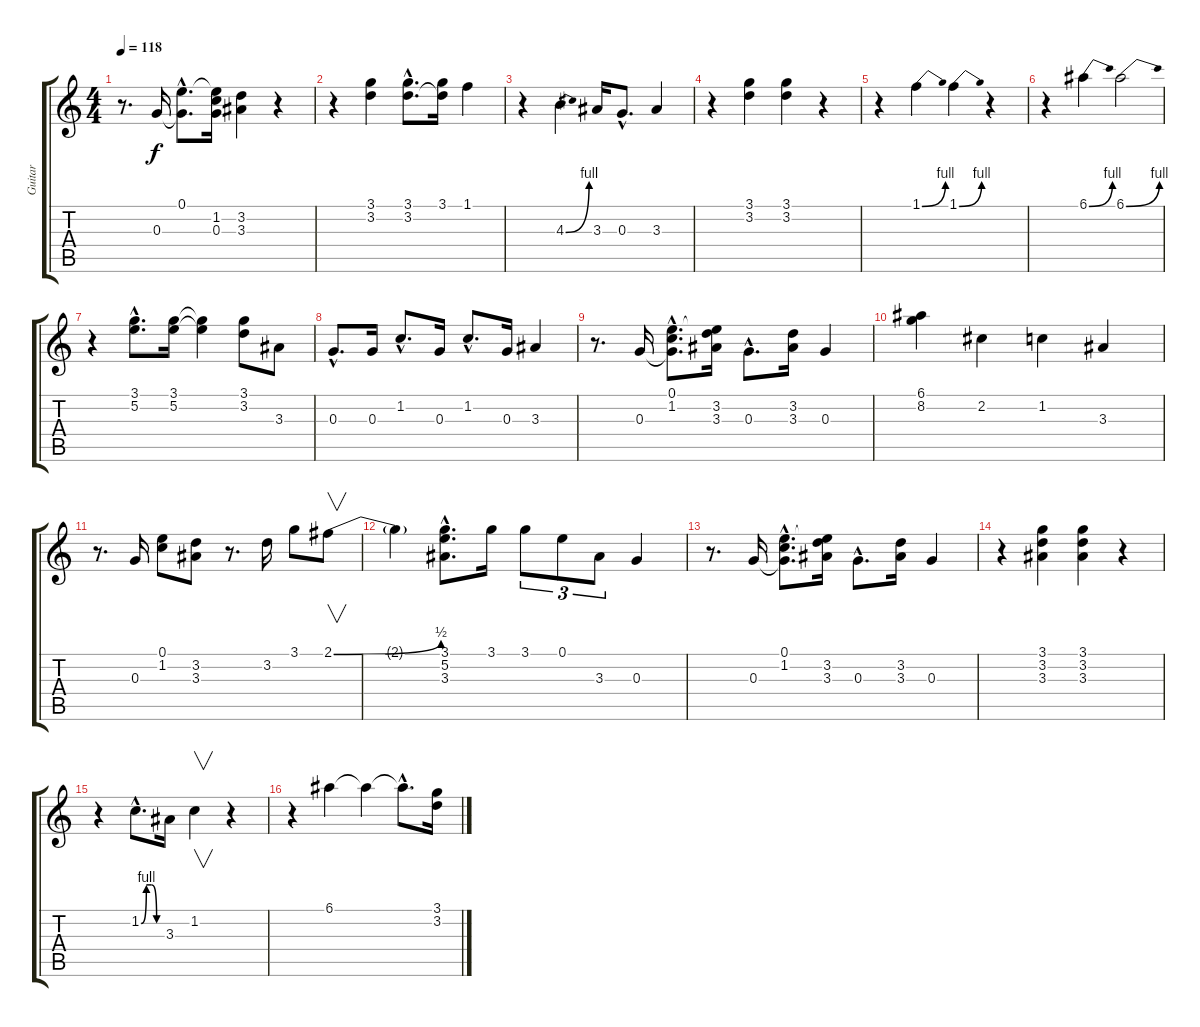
\track ("Guitar" "Guitar") {instrument electricguitarjazz}
\staff {score tabs}
\tuning (E4 B3 G3 D3 A2 E2) {hide}
\ts (4 4)
\tempo 118
\clef g2
\ks c
r.8{d dy f} 0.3.16 (0.1{hac} 0.3{hac t}).8{d} (0.1{t} 1.2 0.3).16 (3.2 3.3).4 r.4 |
r.4 (3.1 3.2).4 (3.1{hac} 3.2{hac}).8{d} (3.1 3.2{t}).16 1.1.4 |
r.4 4.3{be (bend 0 0 60 4)}.4 3.3.16 0.3{hac}.8{d} 3.3.4 |
r.4 (3.1 3.2).4 (3.1 3.2).4 r.4 |
r.4 1.1{be (bend 0 0 60 4)}.4 1.1{be (bend 0 0 60 4)}.4 r.4 |
r.4 6.1{be (bend 0 0 60 4)}.4 6.1{be (bend 0 0 60 4)}.2 |
r.4 (3.1{hac} 5.2{hac}).8{d} (3.1 5.2).16 (3.1{t} 5.2{t}).4 (3.1 3.2).8 3.3.8 |
0.3{hac}.8{d} 0.3.16 1.2{hac}.8{d} 0.3.16 1.2{hac}.8{d} 0.3.16 3.3.4 |
r.8{d} 0.3.16 (0.1{hac} 1.2{hac} 0.3{hac t}).8{d} (0.1{t} 3.2 3.3).16 0.3{hac}.8{d} (3.2 3.3).16 0.3.4 |
(6.1 8.2).4 2.2.4 1.2.4 3.3.4 |
r.8{d} 0.3.16 (0.1 1.2).8 (3.2 3.3).8 r.8{d} 3.2.16 3.1.8 2.1{be (bend 0 0 60 2)}.8{v} |
2.1{t}.4 (3.1{hac} 5.2{hac} 3.3{hac}).8{d} 3.1.16 3.1.8{tu (3 2)} 0.1.8{tu (3 2)} 3.3.8{tu (3 2)} 0.3.4 |
r.8{d} 0.3.16 (0.1{hac} 1.2{hac} 0.3{hac t}).8{d} (0.1{t} 3.2 3.3).16 0.3{hac}.8{d} (3.2 3.3).16 0.3.4 |
r.4 (3.1 3.2 3.3).4 (3.1 3.2 3.3).4 r.4 |
r.4 1.2{be (custom 0 0 15 4 30 4 45 0 60 0) hac}.8{d} 3.3.16 1.2.4{v} r.4 |
r.4 6.1.4 6.1{t}.4 6.1{hac t}.8{d} (3.1 3.2).16
